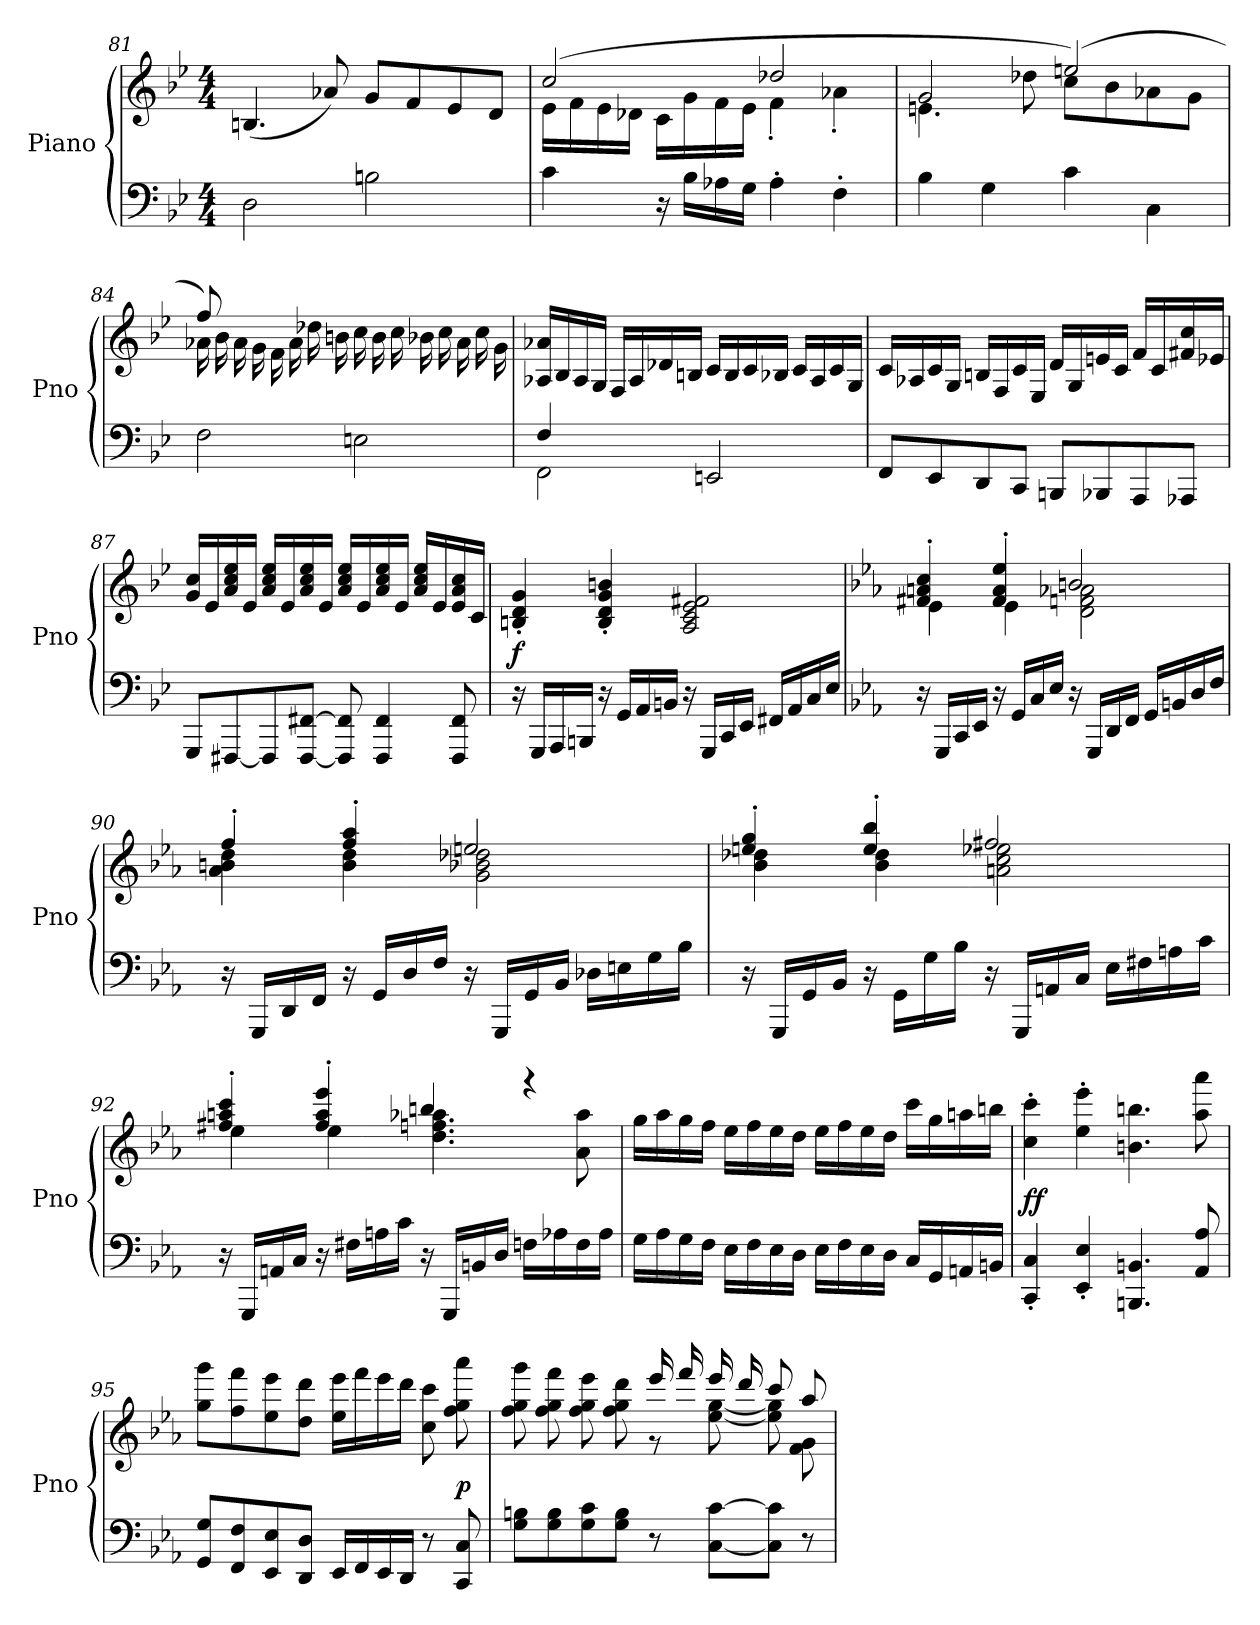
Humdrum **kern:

**kern	**kern	**dynam
*part1	*part1	*part1
*staff2	*staff1	*staff1/2
*I"Piano	*	*
*I'Pno	*	*
*clefF4	*clefG2	*
*k[b-e-]	*k[b-e-]	*
*M4/4	*M4/4	*
=81	=81	=81
2D\	(4.Bn/	.
.	8a-X/)	.
2Bn\	8g/L	.
.	8f/	.
.	8e-/	.
.	8d/J	.
=82	=82	=82
*	*^	*
4c\	(2cc/	16e-\LL	.
.	.	16f\	.
.	.	16e-\	.
.	.	16d-X\JJ	.
16r	.	16c\LL	.
16B-\LL	.	16g\	.
16A-X\	.	16f\	.
16G\JJ	.	16e-\JJ	.
4A-'\	2dd-X/	4f'\	.
4F'\	.	4a-X'\	.
=83	=83	=83	=83
4B-\	2g/	4.en\	.
4G\	.	.	.
.	.	8dd-X\	.
4c\	(2een/)	8cc\L	.
.	.	8b-\	.
4C\	.	8a-X\	.
.	.	8g\J	.
=84	=84	=84	=84
2F\	8ff/)	16a-X\	.
.	.	16b-\	.
.	16a-\	2..ryy	.
.	16g\	.	.
.	16f\	.	.
.	16a-\	.	.
.	16dd-X\	.	.
.	16bn\	.	.
2En\	16cc\	.	.
.	16b\	.	.
.	16cc\	.	.
.	16b-X\	.	.
.	16cc\	.	.
.	16a-\	.	.
.	16cc\	.	.
.	16g\	.	.
*	*v	*v	*
=85	=85	=85
*^	*	*
4F/	2FF\	16A-X/ 16a-X/LL	.
.	.	16B-/	.
.	.	16A-/	.
.	.	16G/JJ	.
4ryy	.	16F/LL	.
.	.	16A-/	.
.	.	16d-X/	.
.	.	16Bn/JJ	.
2EEn/	2ryy	16c/LL	.
.	.	16B/	.
.	.	16c/	.
.	.	16B-X/JJ	.
.	.	16c/LL	.
.	.	16A-/	.
.	.	16c/	.
.	.	16G/JJ	.
*v	*v	*	*
=86	=86	=86
8FF/L	16c/LL	.
.	16A-X/	.
8EE-/	16c/	.
.	16G/JJ	.
8DD/	16Bn/LL	.
.	16F/	.
8CC/J	16c/	.
.	16E-/JJ	.
8BBBn/L	16d/LL	.
.	16G/	.
8BBB-X/	16en/	.
.	16c/JJ	.
8AAA/	16f/LL	.
.	16c/	.
8AAA-X/J	16f#X/ 16cc/	.
.	16e-X/JJ	.
=87	=87	=87
8GGG/L	16g/ 16cc/LL	.
.	16e-/	.
[8FFF#X/	16a/ 16cc/ 16ee-/	.
.	16e-/JJ	.
8FFF#/]	16a/ 16cc/ 16ee-/LL	.
.	16e-/	.
[8FFF#/ [8FF#X/J	16a/ 16cc/ 16ee-/	.
.	16e-/JJ	.
8FFF#]/ 8FF#]/	16a/ 16cc/ 16ee-/LL	.
.	16e-/	.
4FFF#/ 4FF#/	16a/ 16cc/ 16ee-/	.
.	16e-/JJ	.
.	16a/ 16cc/ 16ee-/LL	.
.	16e-/	.
8FFF#/ 8FF#/	16e-/ 16a/ 16cc/	.
.	16c/JJ	.
=88	=88	=88
16r	4Bn'/ 4d'/ 4g'/	f
16GGG/LL	.	.
16AAA/	.	.
16BBBn/JJ	.	.
16r	4B'/ 4d'/ 4g'/ 4bn'/	.
16GG/LL	.	.
16AA/	.	.
16BBn/JJ	.	.
16r	2A/ 2c/ 2e-/ 2f#X/	.
16GGG/LL	.	.
16CC/	.	.
16EE-/JJ	.	.
16FF#X/LL	.	.
16AA/	.	.
16C/	.	.
16E-/JJ	.	.
=89	=89	=89
*k[b-e-a-]	*k[b-e-a-]	*
*	*^	*
16r	4f#X'/ 4an'/ 4cc'/	4e-\	.
16GGG/LL	.	.	.
16CC/	.	.	.
16EE-/JJ	.	.	.
16r	4f#'/ 4a'/ 4ee-'/	4e-\	.
16GG/LL	.	.	.
16C/	.	.	.
16E-/JJ	.	.	.
16r	2bn/	2d\ 2fn\ 2a-X\	.
16GGG/LL	.	.	.
16DD/	.	.	.
16FF/JJ	.	.	.
16GG/LL	.	.	.
16BBn/	.	.	.
16D/	.	.	.
16F/JJ	.	.	.
=90	=90	=90	=90
16r	4ff'/	4a-\ 4bn\ 4dd\	.
16GGG/LL	.	.	.
16DD/	.	.	.
16FF/JJ	.	.	.
16r	4ff'/ 4aa-'/	4b\ 4dd\	.
16GG/LL	.	.	.
16D/	.	.	.
16F/JJ	.	.	.
16r	2een/	2g\ 2b-X\ 2dd-X\	.
16GGG/LL	.	.	.
16GG/	.	.	.
16BB-/JJ	.	.	.
16D-X\LL	.	.	.
16En\	.	.	.
16G\	.	.	.
16B-\JJ	.	.	.
=91	=91	=91	=91
16r	4een'/ 4gg'/	4b-\ 4dd-X\	.
16GGG/LL	.	.	.
16GG/	.	.	.
16BB-/JJ	.	.	.
16r	4ee'/ 4bb-'/	4b-\ 4dd-\	.
16GG\LL	.	.	.
16G\	.	.	.
16B-\JJ	.	.	.
16r	2ff#X/	2an\ 2cc\ 2ee-X\	.
16GGG/LL	.	.	.
16AAn/	.	.	.
16C/JJ	.	.	.
16E-\LL	.	.	.
16F#X\	.	.	.
16An\	.	.	.
16c\JJ	.	.	.
=92	=92	=92	=92
16r	4ff#X'/ 4aan'/ 4ccc'/	4ee-\	.
16GGG/LL	.	.	.
16AAn/	.	.	.
16C/JJ	.	.	.
16r	4ff#'/ 4aa'/ 4eee-'/	4ee-\	.
16F#X\LL	.	.	.
16An\	.	.	.
16c\JJ	.	.	.
16r	4bbn/	4.dd\ 4.ffn\ 4.aa-X\	.
16GGG/LL	.	.	.
16BBn/	.	.	.
16D/JJ	.	.	.
16Fn\LL	4r	.	.
16A-X\	.	.	.
16F\	.	8a-\ 8aa-\	.
16A-\JJ	.	.	.
*	*v	*v	*
=93	=93	=93
16G\LL	16gg\LL	.
16A-\	16aa-\	.
16G\	16gg\	.
16F\JJ	16ff\JJ	.
16E-\LL	16ee-\LL	.
16F\	16ff\	.
16E-\	16ee-\	.
16D\JJ	16dd\JJ	.
16E-\LL	16ee-\LL	.
16F\	16ff\	.
16E-\	16ee-\	.
16D\JJ	16dd\JJ	.
16C/LL	16ccc\LL	.
16GG/	16gg\	.
16AAn/	16aan\	.
16BBn/JJ	16bbn\JJ	.
=94	=94	=94
4CC'/ 4C'/	4cc'\ 4ccc'\	ff
4EE-'/ 4E-'/	4ee-'\ 4eee-'\	.
4.BBBn/ 4.BBn/	4.bn\ 4.bbn\	.
8AA-/ 8A-/	8aa-\ 8aaa-\	.
=95	=95	=95
8GG/ 8G/L	8gg\ 8ggg\L	.
8FF/ 8F/	8ff\ 8fff\	.
8EE-/ 8E-/	8ee-\ 8eee-\	.
8DD/ 8D/J	8dd\ 8ddd\J	.
16EE-/LL	16ee-\ 16eee-\LL	.
16FF/	16fff\	.
16EE-/	16eee-\	.
16DD/JJ	16ddd\JJ	.
8r	8cc\ 8ccc\	.
8CC/ 8C/	8ff\ 8gg\ 8aaa-\	p
=96	=96	=96
*	*^	*
8G\ 8Bn\L	8ff\ 8gg\ 8ggg\	8ryy	.
8G\ 8B\	4.ryy	8ff\ 8gg\ 8fff\	.
8G\ 8c\	.	8ff\ 8gg\ 8eee-\	.
8G\ 8B\J	.	8ff\ 8gg\ 8ddd\	.
8r	16eee-/	8r	.
.	16fff/	.	.
[8C\ [8c\L	16eee-/	[8ee-\ [8gg\	.
.	16ddd/	.	.
8C]\ 8c]\J	8ccc/	8ee-]\ 8gg]\	.
8r	8aa-/	8f\ 8g\	.
*	*v	*v	*
=	=	=
*-	*-	*-
